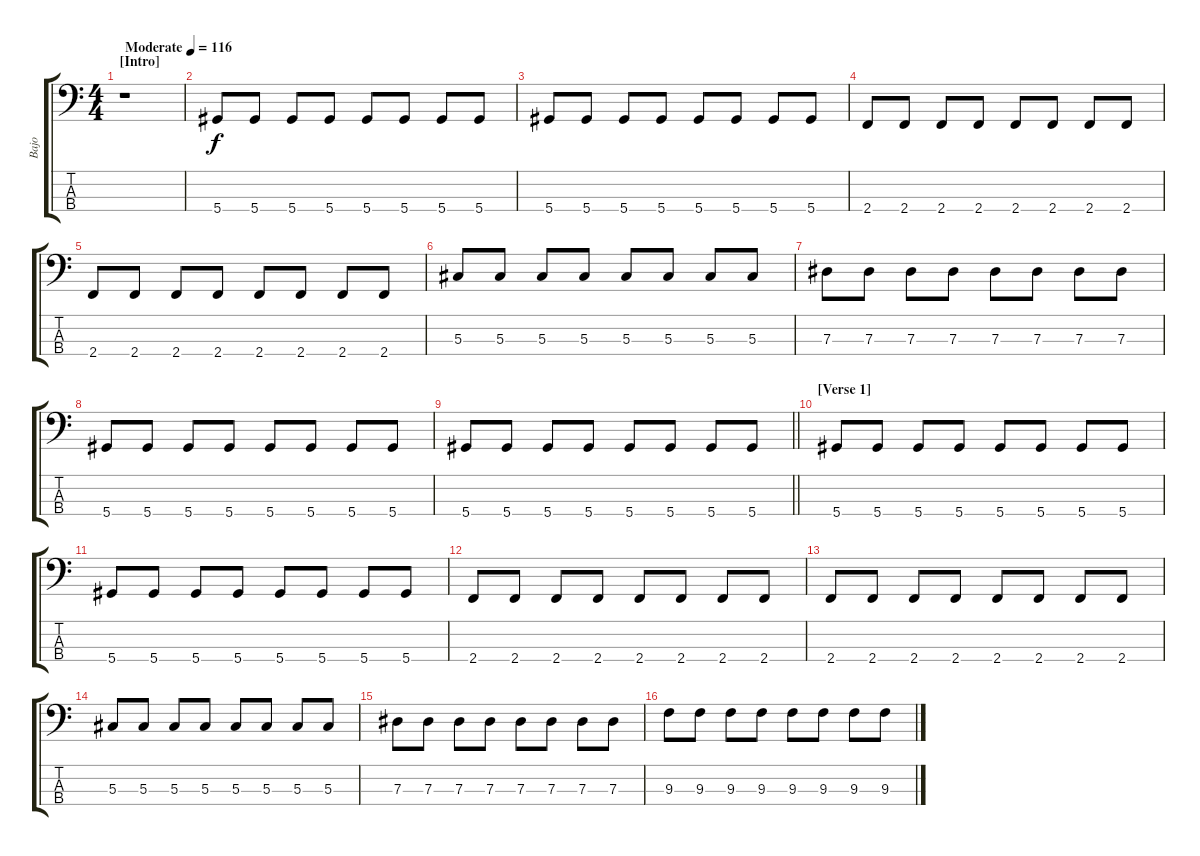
\track ("Bajo" "Bajo") {instrument electricbasspick}
\staff {score tabs}
\tuning (Gb2 Db2 Ab1 Eb1) {hide}
\ts (4 4)
\section ("" "[Intro]")
\tempo (116 "Moderate")
\clef f4
\ks c
r.1{dy f instrument electricbasspick} |
5.4.8 5.4.8 5.4.8 5.4.8 5.4.8 5.4.8 5.4.8 5.4.8 |
5.4.8 5.4.8 5.4.8 5.4.8 5.4.8 5.4.8 5.4.8 5.4.8 |
2.4.8 2.4.8 2.4.8 2.4.8 2.4.8 2.4.8 2.4.8 2.4.8 |
2.4.8 2.4.8 2.4.8 2.4.8 2.4.8 2.4.8 2.4.8 2.4.8 |
5.3.8 5.3.8 5.3.8 5.3.8 5.3.8 5.3.8 5.3.8 5.3.8 |
7.3.8 7.3.8 7.3.8 7.3.8 7.3.8 7.3.8 7.3.8 7.3.8 |
5.4.8 5.4.8 5.4.8 5.4.8 5.4.8 5.4.8 5.4.8 5.4.8 |
\barLineRight lightlight
5.4.8 5.4.8 5.4.8 5.4.8 5.4.8 5.4.8 5.4.8 5.4.8 |
\section ("" "[Verse 1]")
5.4.8 5.4.8 5.4.8 5.4.8 5.4.8 5.4.8 5.4.8 5.4.8 |
5.4.8 5.4.8 5.4.8 5.4.8 5.4.8 5.4.8 5.4.8 5.4.8 |
2.4.8 2.4.8 2.4.8 2.4.8 2.4.8 2.4.8 2.4.8 2.4.8 |
2.4.8 2.4.8 2.4.8 2.4.8 2.4.8 2.4.8 2.4.8 2.4.8 |
5.3.8 5.3.8 5.3.8 5.3.8 5.3.8 5.3.8 5.3.8 5.3.8 |
7.3.8 7.3.8 7.3.8 7.3.8 7.3.8 7.3.8 7.3.8 7.3.8 |
9.3.8 9.3.8 9.3.8 9.3.8 9.3.8 9.3.8 9.3.8 9.3.8
